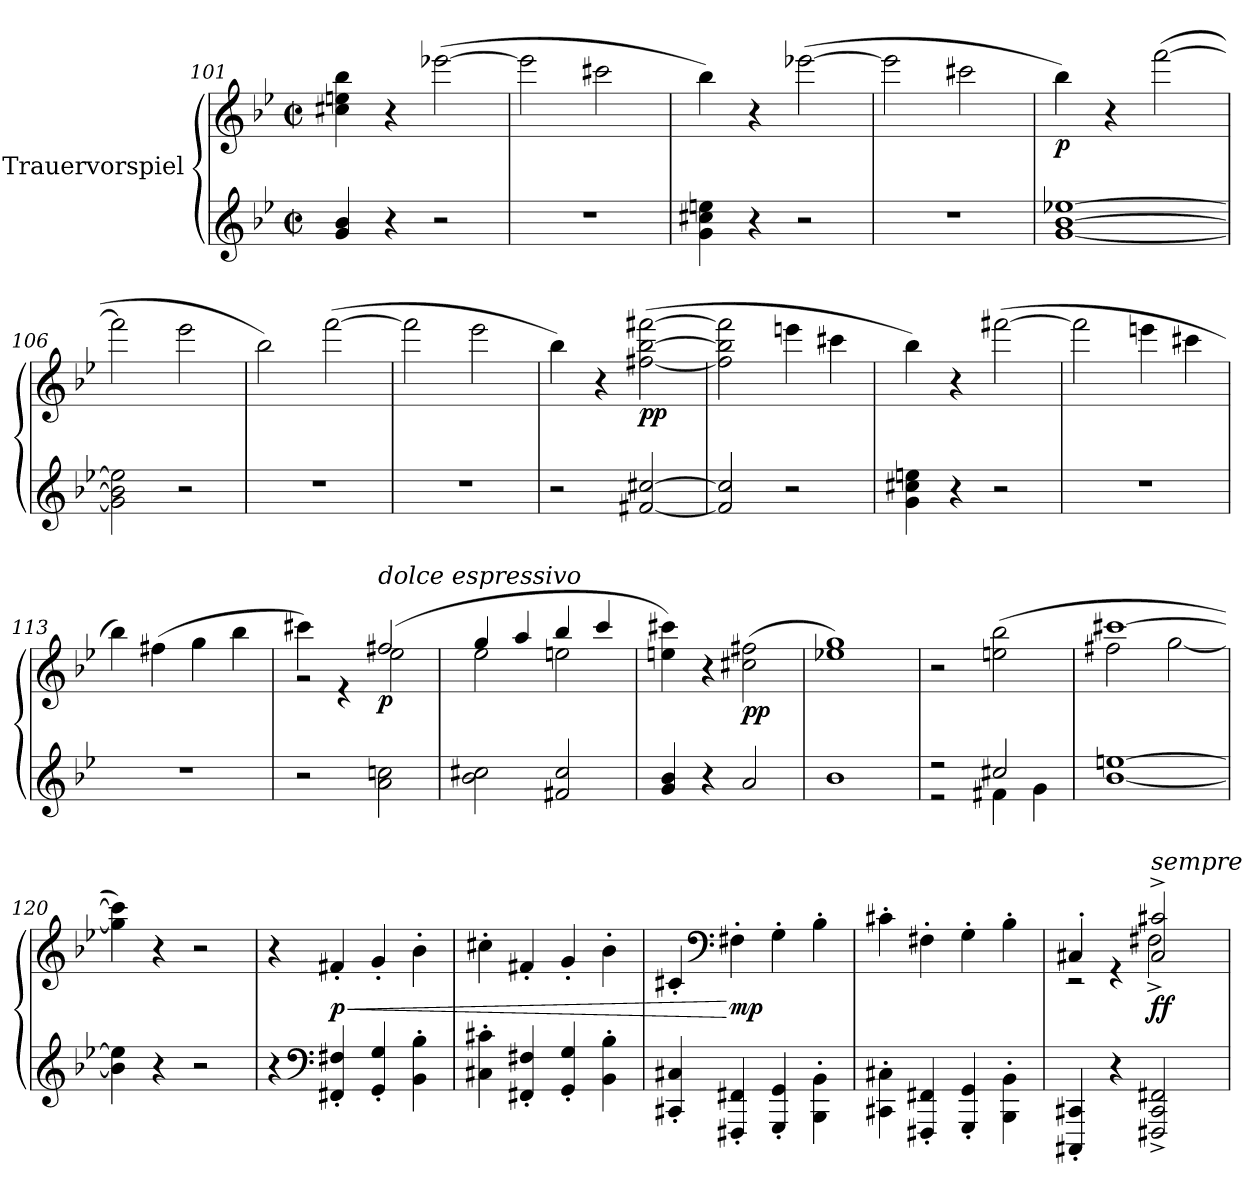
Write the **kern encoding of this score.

**kern	**kern	**dynam
*part1	*part1	*part1
*staff2	*staff1	*staff1/2
*I"Trauervorspiel	*	*
*clefG2	*clefG2	*
*k[b-e-]	*k[b-e-]	*
*M2/2	*M2/2	*
*met(c|)	*met(c|)	*
=101	=101	=101
4g/ 4b-/	4cc#X\ 4een\ 4bb-\	.
4r	4r	.
2r	(>[2eee-X\	.
=102	=102	=102
1r	2eee-\]	.
.	2ccc#X\	.
!!LO:LB:g=z
=103	=103	=103
4g\ 4cc#X\ 4een\	4bb-\)	.
4r	4r	.
2r	(>[2eee-X\	.
=104	=104	=104
1r	2eee-\]	.
.	2ccc#X\	.
=105	=105	=105
!	!	!LO:DY:b
[1g [1b- [1ee-X	4bb-\)	p
.	4r	.
.	(>[2fff\	.
=106	=106	=106
2g\] 2b-\] 2ee-\]	2fff\]	.
2r	2eee-\	.
=107	=107	=107
1r	2bb-\)	.
.	(>[2fff\	.
=108	=108	=108
1r	2fff\]	.
.	2eee-\	.
=109	=109	=109
2r	4bb-\)	.
.	4r	.
!	!	!LO:DY:b
[2f#X/ [2cc#X/	(>[2ff#X\ [2bb-\ [2fff#X\	pp
!!LO:LB:g=z
=110	=110	=110
2f#/] 2cc#/]	2ff#\] 2bb-\] 2fff#\]	.
2r	4eeen\	.
.	4ccc#X\	.
=111	=111	=111
4g\ 4cc#X\ 4een\	4bb-\)	.
4r	4r	.
2r	(>[2fff#X\	.
=112	=112	=112
1r	2fff#\]	.
.	4eeen\	.
.	4ccc#X\	.
=113	=113	=113
1r	4bb-\)	.
.	(>4ff#X\	.
.	4gg\	.
.	4bb-\	.
=114	=114	=114
*	*^	*
2r	4ccc#X\)	2r	.
.	4re	.	.
!	!LO:TX:a:i:t=dolce espressivo	!	!
!	!	!	!LO:DY:b
2a\ 2ccn\	(>2ff#X/	2ee-\	p
=115	=115	=115	=115
2b-\ 2cc#X\	4gg/	2ee-\	.
.	4aa/	.	.
2f#X/ 2cc#/	4bb-/	2een\	.
.	4ccc/	.	.
*	*v	*v	*
!!LO:LB:g=z
=116	=116	=116
4g/ 4b-/	4een\ 4ccc#X\)	.
4r	4r	.
!	!	!LO:DY:b
2a/	(>2cc#X\ 2ff#X\	pp
=117	=117	=117
1b-	1ee-X 1gg)	.
=118	=118	=118
*^	*	*
2r	2r	2r	.
2cc#X/	4f#X\	(>2een\ 2bb-\	.
.	4g\	.	.
*v	*v	*	*
=119	=119	=119
*	*^	*
[1b- [1een	[1ccc#X	2ff#X\	.
.	.	[2gg\	.
*	*v	*v	*
=120	=120	=120
4b-\] 4ee\]	4gg\] 4ccc#\])	.
4r	4r	.
2r	2r	.
=121	=121	=121
4r	4r	.
*clefF4	*	*
!	!	!LO:HP:b
!	!	!LO:DY:n=1:b
4FF#X/' 4F#X/'	4f#X'/	< p
4GG/' 4G/'	4g'/	.
4BB-\' 4B-\'	4b-'\	.
!!LO:LB:g=z
=122	=122	=122
4C#X\' 4c#X\'	4cc#X'\	.
4FF#X/' 4F#X/'	4f#X'/	.
4GG/' 4G/'	4g'/	.
4BB-\' 4B-\'	4b-'\	.
=123	=123	=123
4CC#X/' 4C#X/'	4c#X'/	.
*	*clefF4	*
!	!	!LO:DY:n=1:b
4FFF#X/' 4FF#X/'	4F#X'\	[ mp
4GGG/' 4GG/'	4G'\	.
4BBB-\' 4BB-\'	4B-'\	.
=124	=124	=124
4CC#X\' 4C#X\'	4c#X'\	.
4FFF#X/' 4FF#X/'	4F#X'\	.
4GGG/' 4GG/'	4G'\	.
4BBB-\' 4BB-\'	4B-'\	.
=125	=125	=125
*	*^	*
4CCC#X/' 4CC#X/'	4C#X'/	2r	.
4r	4rGG	.	.
!	!LO:TX:a:i:t=sempre	!	!
!	!	!	!LO:DY:b
2FFF#X/^ 2CC#/^ 2FF#X/^	2C#/^ 2c#X/^	2F#X^\	ff
*	*v	*v	*
=	=	=
*-	*-	*-
